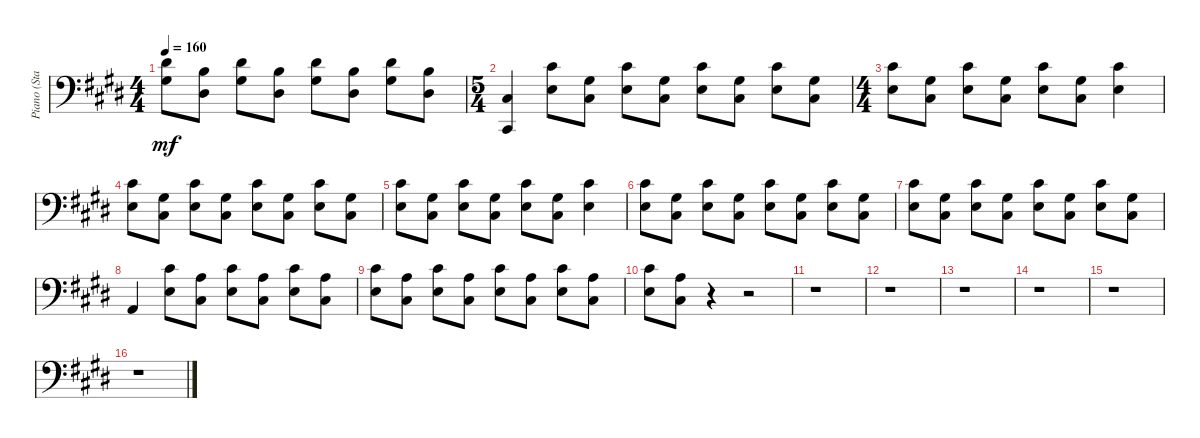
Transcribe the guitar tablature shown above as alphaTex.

\track ("Piano (Staff 2)" "Piano (Sta") {instrument acousticgrandpiano}
\staff {score}
\tuning (E4 B3 G3 D3 A2 E2 B1) {hide}
\ts (4 4)
\tempo 160
\clef f4
\ks e
(4.2 1.3).8{dy mf} (0.2 1.4).8 (4.2 1.3).8 (0.2 1.4).8 (4.2 1.3).8 (0.2 1.4).8 (4.2 1.3).8 (0.2 1.4).8 |
\ts (5 4)
(4.5 2.7).4 (2.2 2.4).8 (1.3 4.5).8 (2.2 2.4).8 (1.3 4.5).8 (2.2 2.4).8 (1.3 4.5).8 (2.2 2.4).8 (1.3 4.5).8 |
\ts (4 4)
(2.2 2.4).8 (1.3 4.5).8 (2.2 2.4).8 (1.3 4.5).8 (2.2 2.4).8 (1.3 4.5).8 (2.2 2.4).4 |
(2.2 2.4).8 (1.3 4.5).8 (2.2 2.4).8 (1.3 4.5).8 (2.2 2.4).8 (1.3 4.5).8 (2.2 2.4).8 (1.3 4.5).8 |
(2.2 2.4).8 (1.3 4.5).8 (2.2 2.4).8 (1.3 4.5).8 (2.2 2.4).8 (1.3 4.5).8 (2.2 2.4).4 |
(2.2 2.4).8 (1.3 4.5).8 (2.2 2.4).8 (1.3 4.5).8 (2.2 2.4).8 (1.3 4.5).8 (2.2 2.4).8 (1.3 4.5).8 |
(2.2 2.4).8 (1.3 4.5).8 (2.2 2.4).8 (1.3 4.5).8 (2.2 2.4).8 (1.3 4.5).8 (2.2 2.4).8 (1.3 4.5).8 |
0.5.4 (2.2 2.4).8 (2.3 4.5).8 (2.2 2.4).8 (2.3 4.5).8 (2.2 2.4).8 (2.3 4.5).8 |
(2.2 2.4).8 (2.3 4.5).8 (2.2 2.4).8 (2.3 4.5).8 (2.2 2.4).8 (2.3 4.5).8 (2.2 2.4).8 (2.3 4.5).8 |
(2.2 2.4).8 (2.3 4.5).8 r.4 r.2 |
r.1 |
r.1 |
r.1 |
r.1 |
r.1 |
r.1
